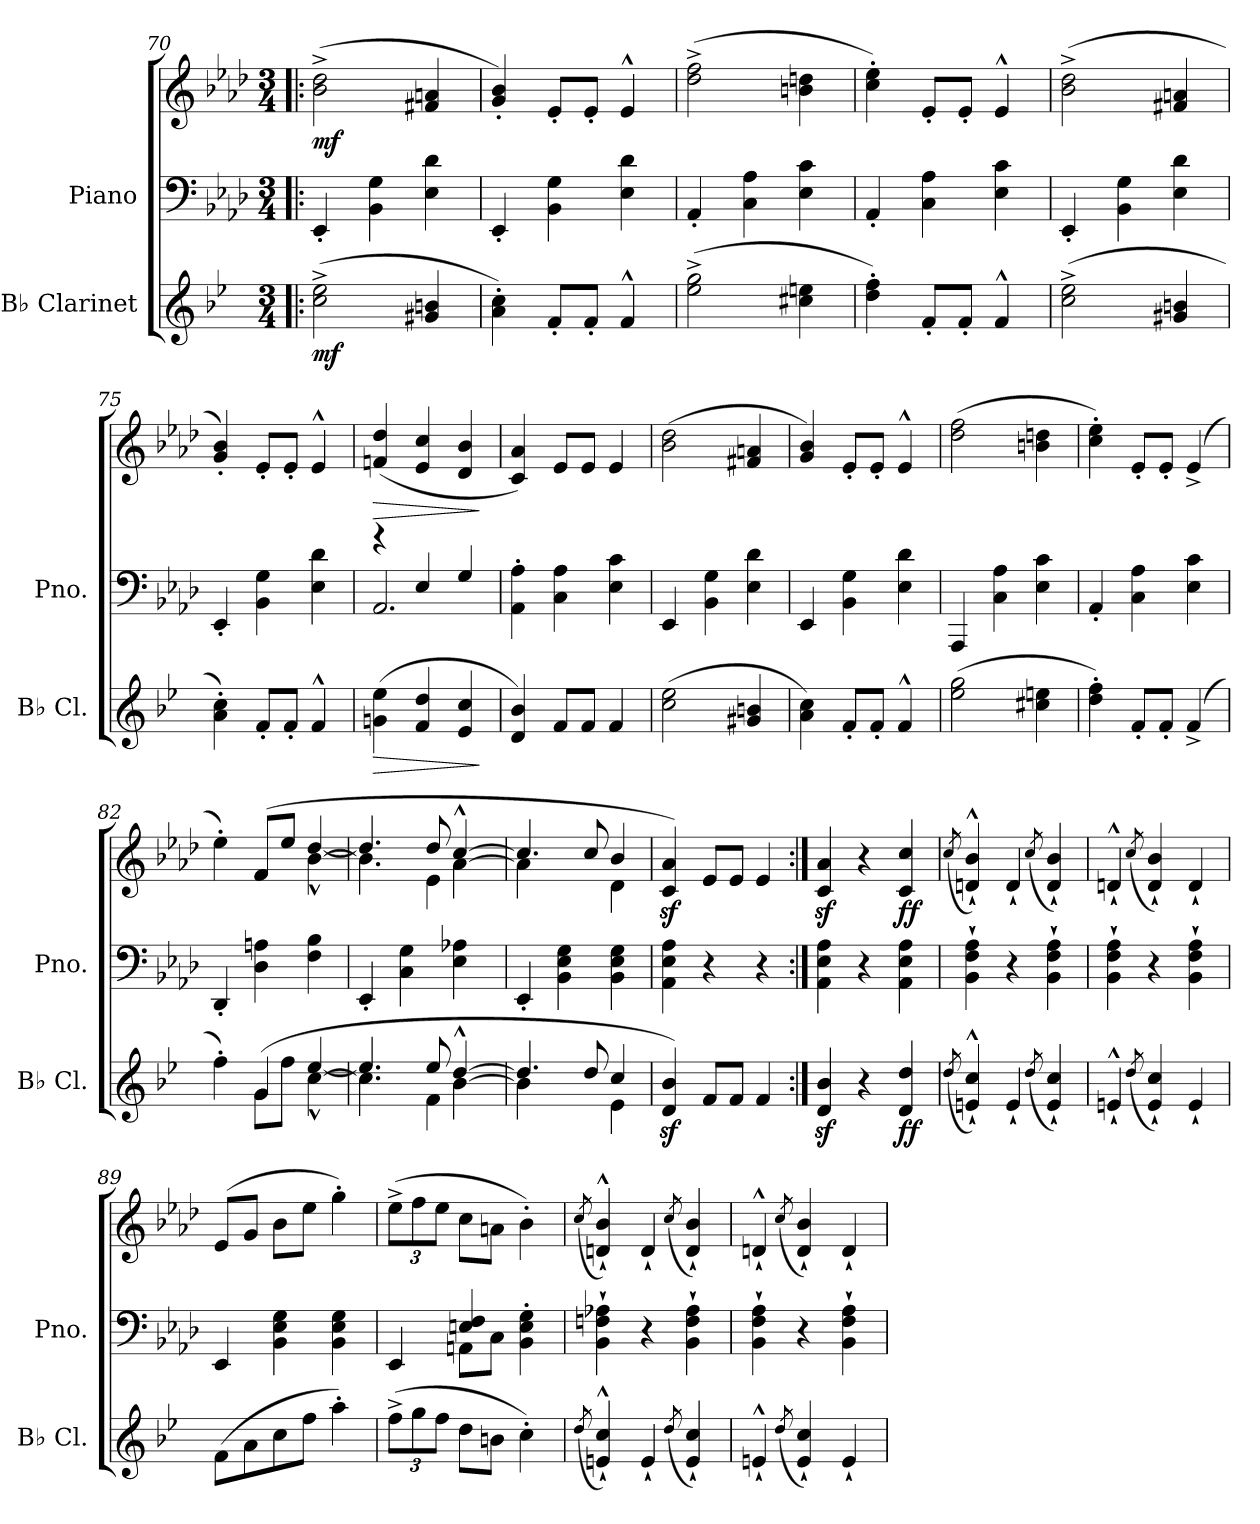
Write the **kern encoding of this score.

**kern	**dynam	**kern	**kern	**dynam
*part2	*part2	*part1	*part1	*part1
*staff3	*staff3	*staff2	*staff1	*staff1/2
*I"B♭ Clarinet	*	*I"Piano	*	*
*I'B♭ Cl.	*	*I'Pno.	*	*
*clefG2	*	*clefF4	*clefG2	*
*ITrd1c2	*	*	*	*
*k[b-e-a-d-]	*	*k[b-e-a-d-]	*k[b-e-a-d-]	*
*M3/4	*	*M3/4	*M3/4	*
=70!|:	=70!|:	=70!|:	=70!|:	=70!|:
!	!LO:DY:b	!	!	!LO:DY:b
(>2b-\^ 2dd-\^	mf	4EE-'/	(>2b-\^ 2dd-\^	mf
.	.	4BB-\ 4G\	.	.
4f#X/ 4an/	.	4E-\ 4d-\	4f#X/ 4an/	.
=71	=71	=71	=71	=71
4g\' 4b-\')	.	4EE-'/	4g/' 4b-/')	.
8e-'/L	.	4BB-\ 4G\	8e-'/L	.
8e-'/J	.	.	8e-'/J	.
4e-^^/	.	4E-\ 4d-\	4e-^^/	.
=72	=72	=72	=72	=72
(>2dd-\^ 2ff\^	.	4AA-'/	(>2dd-\^ 2ff\^	.
.	.	4C\ 4A-\	.	.
4bn\ 4ddn\	.	4E-\ 4c\	4bn\ 4ddn\	.
!!LO:LB:g=z
=73	=73	=73	=73	=73
4cc\' 4ee-\')	.	4AA-'/	4cc\' 4ee-\')	.
8e-'/L	.	4C\ 4A-\	8e-'/L	.
8e-'/J	.	.	8e-'/J	.
4e-^^/	.	4E-\ 4c\	4e-^^/	.
=74	=74	=74	=74	=74
(>2b-\^ 2dd-\^	.	4EE-'/	(>2b-\^ 2dd-\^	.
.	.	4BB-\ 4G\	.	.
4f#X/ 4an/	.	4E-\ 4d-\	4f#X/ 4an/	.
=75	=75	=75	=75	=75
4g\' 4b-\')	.	4EE-'/	4g/' 4b-/')	.
8e-'/L	.	4BB-\ 4G\	8e-'/L	.
8e-'/J	.	.	8e-'/J	.
4e-^^/	.	4E-\ 4d-\	4e-^^/	.
=76	=76	=76	=76	=76
!	!LO:HP:b	!	!	!LO:HP:b
*	*	*^	*	*
(>4fn\ 4dd-\	>	2.AA-/	4rg	(<4fn/ 4dd-/	>
4e-/ 4cc/	.	.	4E-/	4e-/ 4cc/	.
4d-/ 4b-/	.	.	4G/	4d-/ 4b-/	.
*	*	*v	*v	*	*
.	]	.	.	]
=77	=77	=77	=77	=77
4c/ 4a-/)	.	4AA-\' 4A-\'	4c/ 4a-/)	.
8e-/L	.	4C\ 4A-\	8e-/L	.
8e-/J	.	.	8e-/J	.
4e-/	.	4E-\ 4c\	4e-/	.
=78	=78	=78	=78	=78
(>2b-\ 2dd-\	.	4EE-/	(>2b-\ 2dd-\	.
.	.	4BB-\ 4G\	.	.
4f#X/ 4an/	.	4E-\ 4d-\	4f#X/ 4an/	.
=79	=79	=79	=79	=79
4g\ 4b-\)	.	4EE-/	4g/ 4b-/)	.
8e-'/L	.	4BB-\ 4G\	8e-'/L	.
8e-'/J	.	.	8e-'/J	.
4e-^^/	.	4E-\ 4d-\	4e-^^/	.
=80	=80	=80	=80	=80
(>2dd-\ 2ff\	.	4AAA-/	(>2dd-\ 2ff\	.
.	.	4C\ 4A-\	.	.
4bn\ 4ddn\	.	4E-\ 4c\	4bn\ 4ddn\	.
=81	=81	=81	=81	=81
4cc\' 4ee-\')	.	4AA-'/	4cc\' 4ee-\')	.
8e-'/L	.	4C\ 4A-\	8e-'/L	.
8e-'/J	.	.	8e-'/J	.
(>4e-^/	.	4E-\ 4c\	(>4e-^/	.
=82	=82	=82	=82	=82
*^	*	*	*^	*
4ee-'\)	4ryy	.	4DD-'/	4ee-'\)	4ryy	.
(>8f\L	4f/	.	4D-\ 4An\	(>8f/L	4f/	.
8ee-\J	.	.	.	8ee-/J	.	.
[4b-\	[4dd-^^/	.	4F\ 4B-\	[4b-\	[4dd-^^/	.
!!LO:LB:g=z
=83	=83	=83	=83	=83	=83	=83
*	*^	*	*	*	*^	*
4.b-\]	4.dd-/]	2ryy	.	4EE-'/	4.b-\]	4.dd-/]	2ryy	.
.	.	.	.	4C\ 4G\	.	.	.	.
8dd-/	4e-\	.	.	.	8dd-/	4e-\	.	.
[4cc^^/	.	[4a-\	.	4E-\ 4A-X\	[4cc^^/	.	[4a-\	.
.	8ryy	.	.	.	.	8ryy	.	.
=84	=84	=84	=84	=84	=84	=84	=84	=84
4.cc/]	2ryy	4a-\]	.	4EE-'/	4.cc/]	2ryy	4a-\]	.
.	.	2ryy	.	4BB-\ 4E-\ 4G\	.	.	2ryy	.
8cc/	.	.	.	.	8cc/	.	.	.
4b-/	4d-\	.	.	4BB-\ 4E-\ 4G\	4b-/	4d-\	.	.
*v	*v	*v	*	*	*v	*v	*v	*
=85	=85	=85	=85	=85
4c/z< 4a-/z<)	.	4AA-\ 4E-\ 4A-\	4c/z< 4a-/z<)	.
8e-/L	.	4r	8e-/L	.
8e-/J	.	.	8e-/J	.
4e-/	.	4r	4e-/	.
=86:|!	=86:|!	=86:|!	=86:|!	=86:|!
4c/z< 4a-/z<	.	4AA-\ 4E-\ 4A-\	4c/z< 4a-/z<	.
4r	.	4r	4r	.
!	!LO:DY:b	!	!	!LO:DY:b
4c/ 4cc/	ff	4AA-\ 4E-\ 4A-\	4c/ 4cc/	ff
!!LO:LB:g=z
=87	=87	=87	=87	=87
(<8qcc/	.	.	(<8qcc/	.
4dn/`^^ 4b-/`^^)	.	4BB-\` 4F\` 4A-\`	4dn/`^^ 4b-/`^^)	.
4d`/	.	4r	4d`/	.
(<8qcc/	.	.	(<8qcc/	.
4d/` 4b-/`)	.	4BB-\` 4F\` 4A-\`	4d/` 4b-/`)	.
=88	=88	=88	=88	=88
4dn`^^/	.	4BB-\` 4F\` 4A-\`	4dn`^^/	.
(<8qcc/	.	.	(<8qcc/	.
4d/` 4b-/`)	.	4r	4d/` 4b-/`)	.
4d`/	.	4BB-\` 4F\` 4A-\`	4d`/	.
=89	=89	=89	=89	=89
(>8e-\L	.	4EE-/	(>8e-/L	.
8g\	.	.	8g/J	.
8b-\	.	4BB-\ 4E-\ 4G\	8b-\L	.
8ee-\J	.	.	8ee-\J	.
4gg'\)	.	4BB-\ 4E-\ 4G\	4gg'\)	.
=90	=90	=90	=90	=90
*Xbrackettup	*	*	*Xbrackettup	*
*	*	*^	*	*
(>12ee-^\L	.	4EE-/	4ryy	(>12ee-^\L	.
12ff\	.	.	.	12ff\	.
12ee-\J	.	.	.	12ee-\J	.
8cc\L	.	4En/ 4F/	8AAn\L	8cc\L	.
8an\J	.	.	8C\J	8an\J	.
4b-'\)	.	4BB-\' 4E\' 4G\'	4ryy	4b-'\)	.
*	*	*v	*v	*	*
=91	=91	=91	=91	=91
(<8qcc/	.	.	(<8qcc/	.
4dn/`^^ 4b-/`^^)	.	4BB-\` 4Fn\` 4A-X\`	4dn/`^^ 4b-/`^^)	.
4d`/	.	4r	4d`/	.
(<8qcc/	.	.	(<8qcc/	.
4d/` 4b-/`)	.	4BB-\` 4F\` 4A-\`	4d/` 4b-/`)	.
=92	=92	=92	=92	=92
4dn`^^/	.	4BB-\` 4F\` 4A-\`	4dn`^^/	.
(<8qcc/	.	.	(<8qcc/	.
4d/` 4b-/`)	.	4r	4d/` 4b-/`)	.
4d`/	.	4BB-\` 4F\` 4A-\`	4d`/	.
=	=	=	=	=
*-	*-	*-	*-	*-
